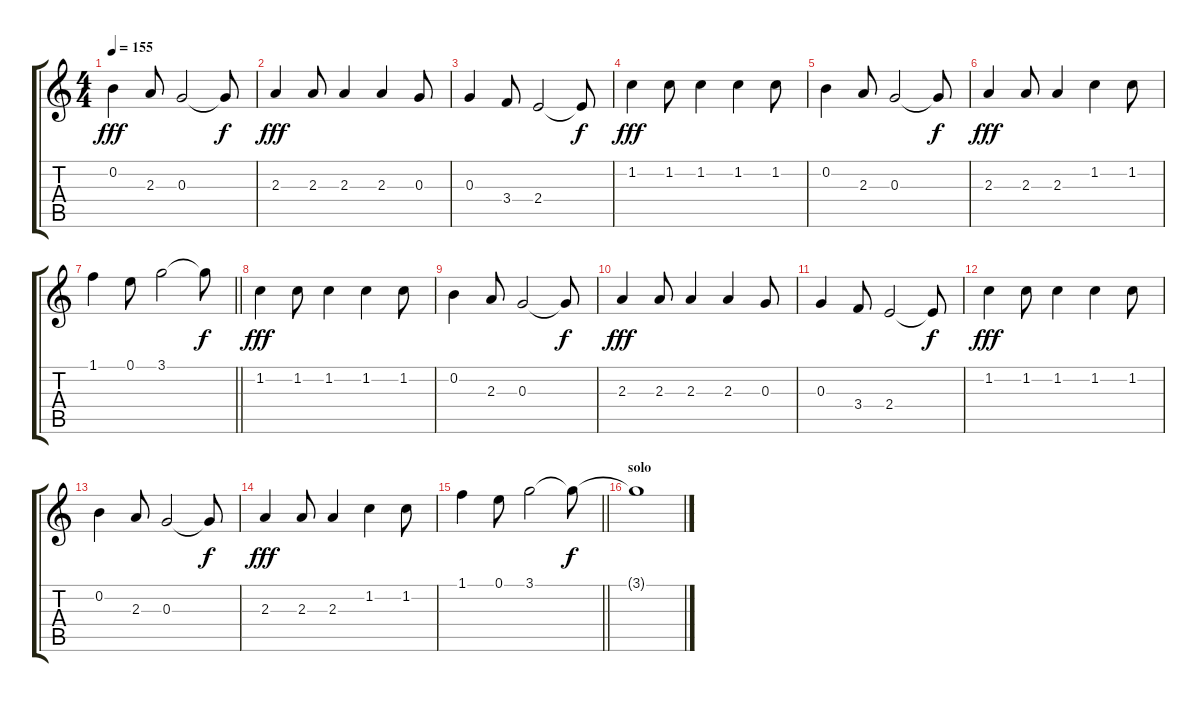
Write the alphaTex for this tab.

\track "" {instrument acousticguitarsteel}
\staff {score tabs}
\tuning (E4 B3 G3 D3 A2 E2) {hide}
\ts (4 4)
\tempo 155
\clef g2
\ks c
0.2.4{dy fff} 2.3.8 0.3.2 0.3{t}.8{dy f} |
2.3.4{dy fff} 2.3.8 2.3.4 2.3.4 0.3.8 |
0.3.4 3.4.8 2.4.2 2.4{t}.8{dy f} |
1.2.4{dy fff} 1.2.8 1.2.4 1.2.4 1.2.8 |
0.2.4 2.3.8 0.3.2 0.3{t}.8{dy f} |
2.3.4{dy fff} 2.3.8 2.3.4 1.2.4 1.2.8 |
\barLineRight lightlight
1.1.4 0.1.8 3.1.2 3.1{t}.8{dy f} |
1.2.4{dy fff} 1.2.8 1.2.4 1.2.4 1.2.8 |
0.2.4 2.3.8 0.3.2 0.3{t}.8{dy f} |
2.3.4{dy fff} 2.3.8 2.3.4 2.3.4 0.3.8 |
0.3.4 3.4.8 2.4.2 2.4{t}.8{dy f} |
1.2.4{dy fff} 1.2.8 1.2.4 1.2.4 1.2.8 |
0.2.4 2.3.8 0.3.2 0.3{t}.8{dy f} |
2.3.4{dy fff} 2.3.8 2.3.4{txt ""} 1.2.4 1.2.8 |
\barLineRight lightlight
1.1.4 0.1.8 3.1.2 3.1{t}.8{dy f} |
\section ("" "solo")
3.1{t}.1
